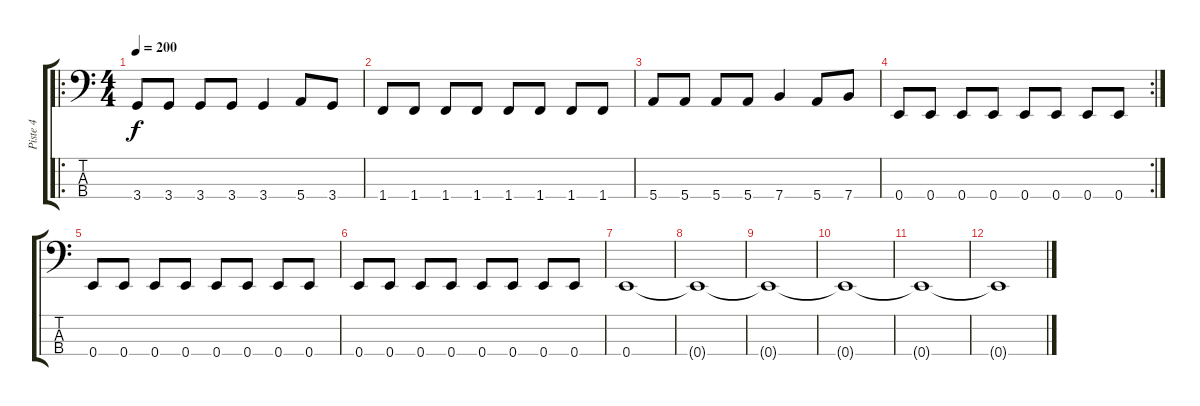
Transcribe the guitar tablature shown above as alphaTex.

\track ("Piste 4" "Piste 4") {instrument electricbasspick}
\staff {score tabs}
\tuning (G2 D2 A1 E1) {hide}
\ro
\ts (4 4)
\tempo 200
\clef f4
\ks c
3.4.8{dy f} 3.4.8 3.4.8 3.4.8 3.4.4 5.4.8 3.4.8 |
1.4.8 1.4.8 1.4.8 1.4.8 1.4.8 1.4.8 1.4.8 1.4.8 |
5.4.8 5.4.8 5.4.8 5.4.8 7.4.4 5.4.8 7.4.8 |
\rc 2
0.4.8 0.4.8 0.4.8 0.4.8 0.4.8 0.4.8 0.4.8 0.4.8 |
0.4.8 0.4.8 0.4.8 0.4.8 0.4.8 0.4.8 0.4.8 0.4.8 |
0.4.8 0.4.8 0.4.8 0.4.8 0.4.8 0.4.8 0.4.8 0.4.8 |
0.4.1{volume 0} |
0.4{t}.1 |
0.4{t}.1 |
0.4{t}.1 |
0.4{t}.1 |
0.4{t}.1
